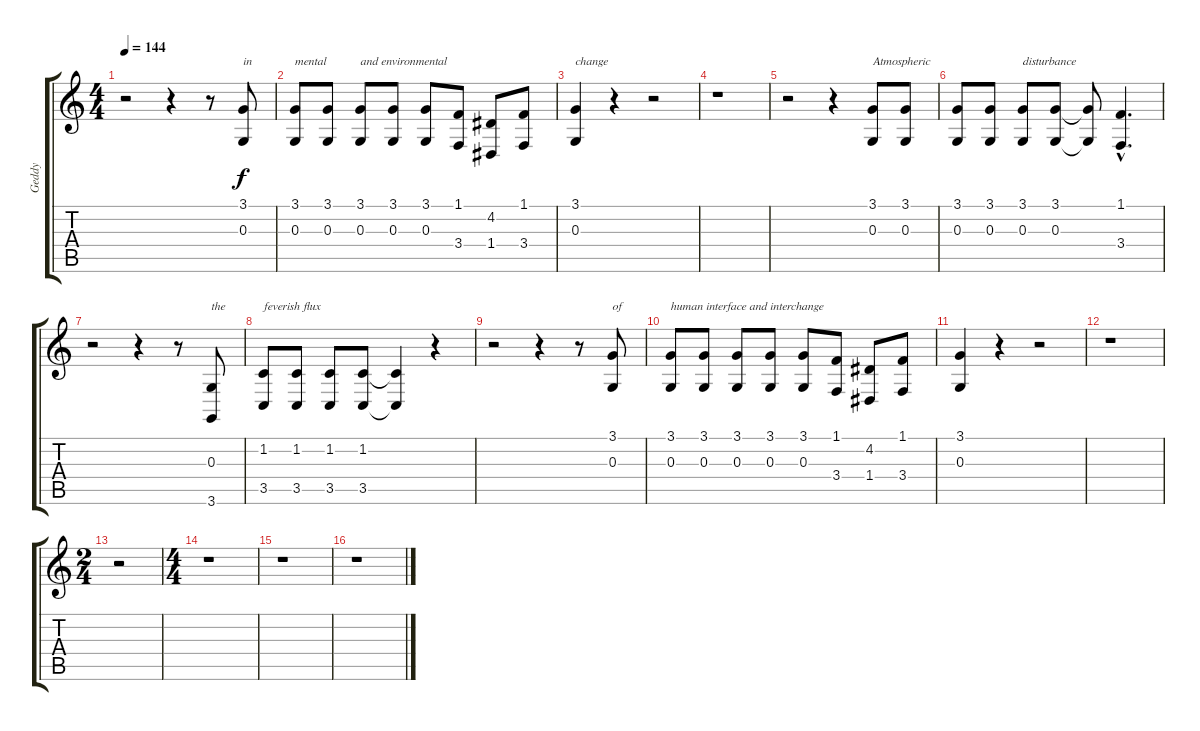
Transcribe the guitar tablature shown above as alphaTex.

\track ("Geddy" "Geddy") {instrument lead6voice}
\staff {score tabs}
\tuning (E4 B3 G3 D3 A2 E2) {hide}
\ts (4 4)
\tempo 144
\clef g2
\ks c
r.2{dy f} r.4 r.8 (3.1 0.3).8{txt "in"} |
(3.1 0.3).8{txt "mental"} (3.1 0.3).8 (3.1 0.3).8{txt "and environmental "} (3.1 0.3).8 (3.1 0.3).8 (1.1 3.4).8 (4.2 1.4).8 (1.1 3.4).8 |
(3.1 0.3).4{txt "change"} r.4 r.2 |
r.1 |
r.2 r.4 (3.1 0.3).8{txt "Atmospheric"} (3.1 0.3).8 |
(3.1 0.3).8 (3.1 0.3).8 (3.1 0.3).8{txt "disturbance"} (3.1 0.3).8 (3.1{t} 0.3{t}).8 (1.1{hac} 3.4{hac}).4{d} |
r.2 r.4 r.8 (0.3 3.6).8{txt "the"} |
(1.2 3.5).8{txt "feverish flux"} (1.2 3.5).8 (1.2 3.5).8 (1.2 3.5).8 (1.2{t} 3.5{t}).4 r.4 |
r.2 r.4 r.8 (3.1 0.3).8{txt "of"} |
(3.1 0.3).8{txt "human interface and interchange"} (3.1 0.3).8 (3.1 0.3).8 (3.1 0.3).8 (3.1 0.3).8 (1.1 3.4).8 (4.2 1.4).8 (1.1 3.4).8 |
(3.1 0.3).4 r.4 r.2 |
r.1 |
\ts (2 4)
r.2 |
\ts (4 4)
r.1 |
r.1 |
r.1
